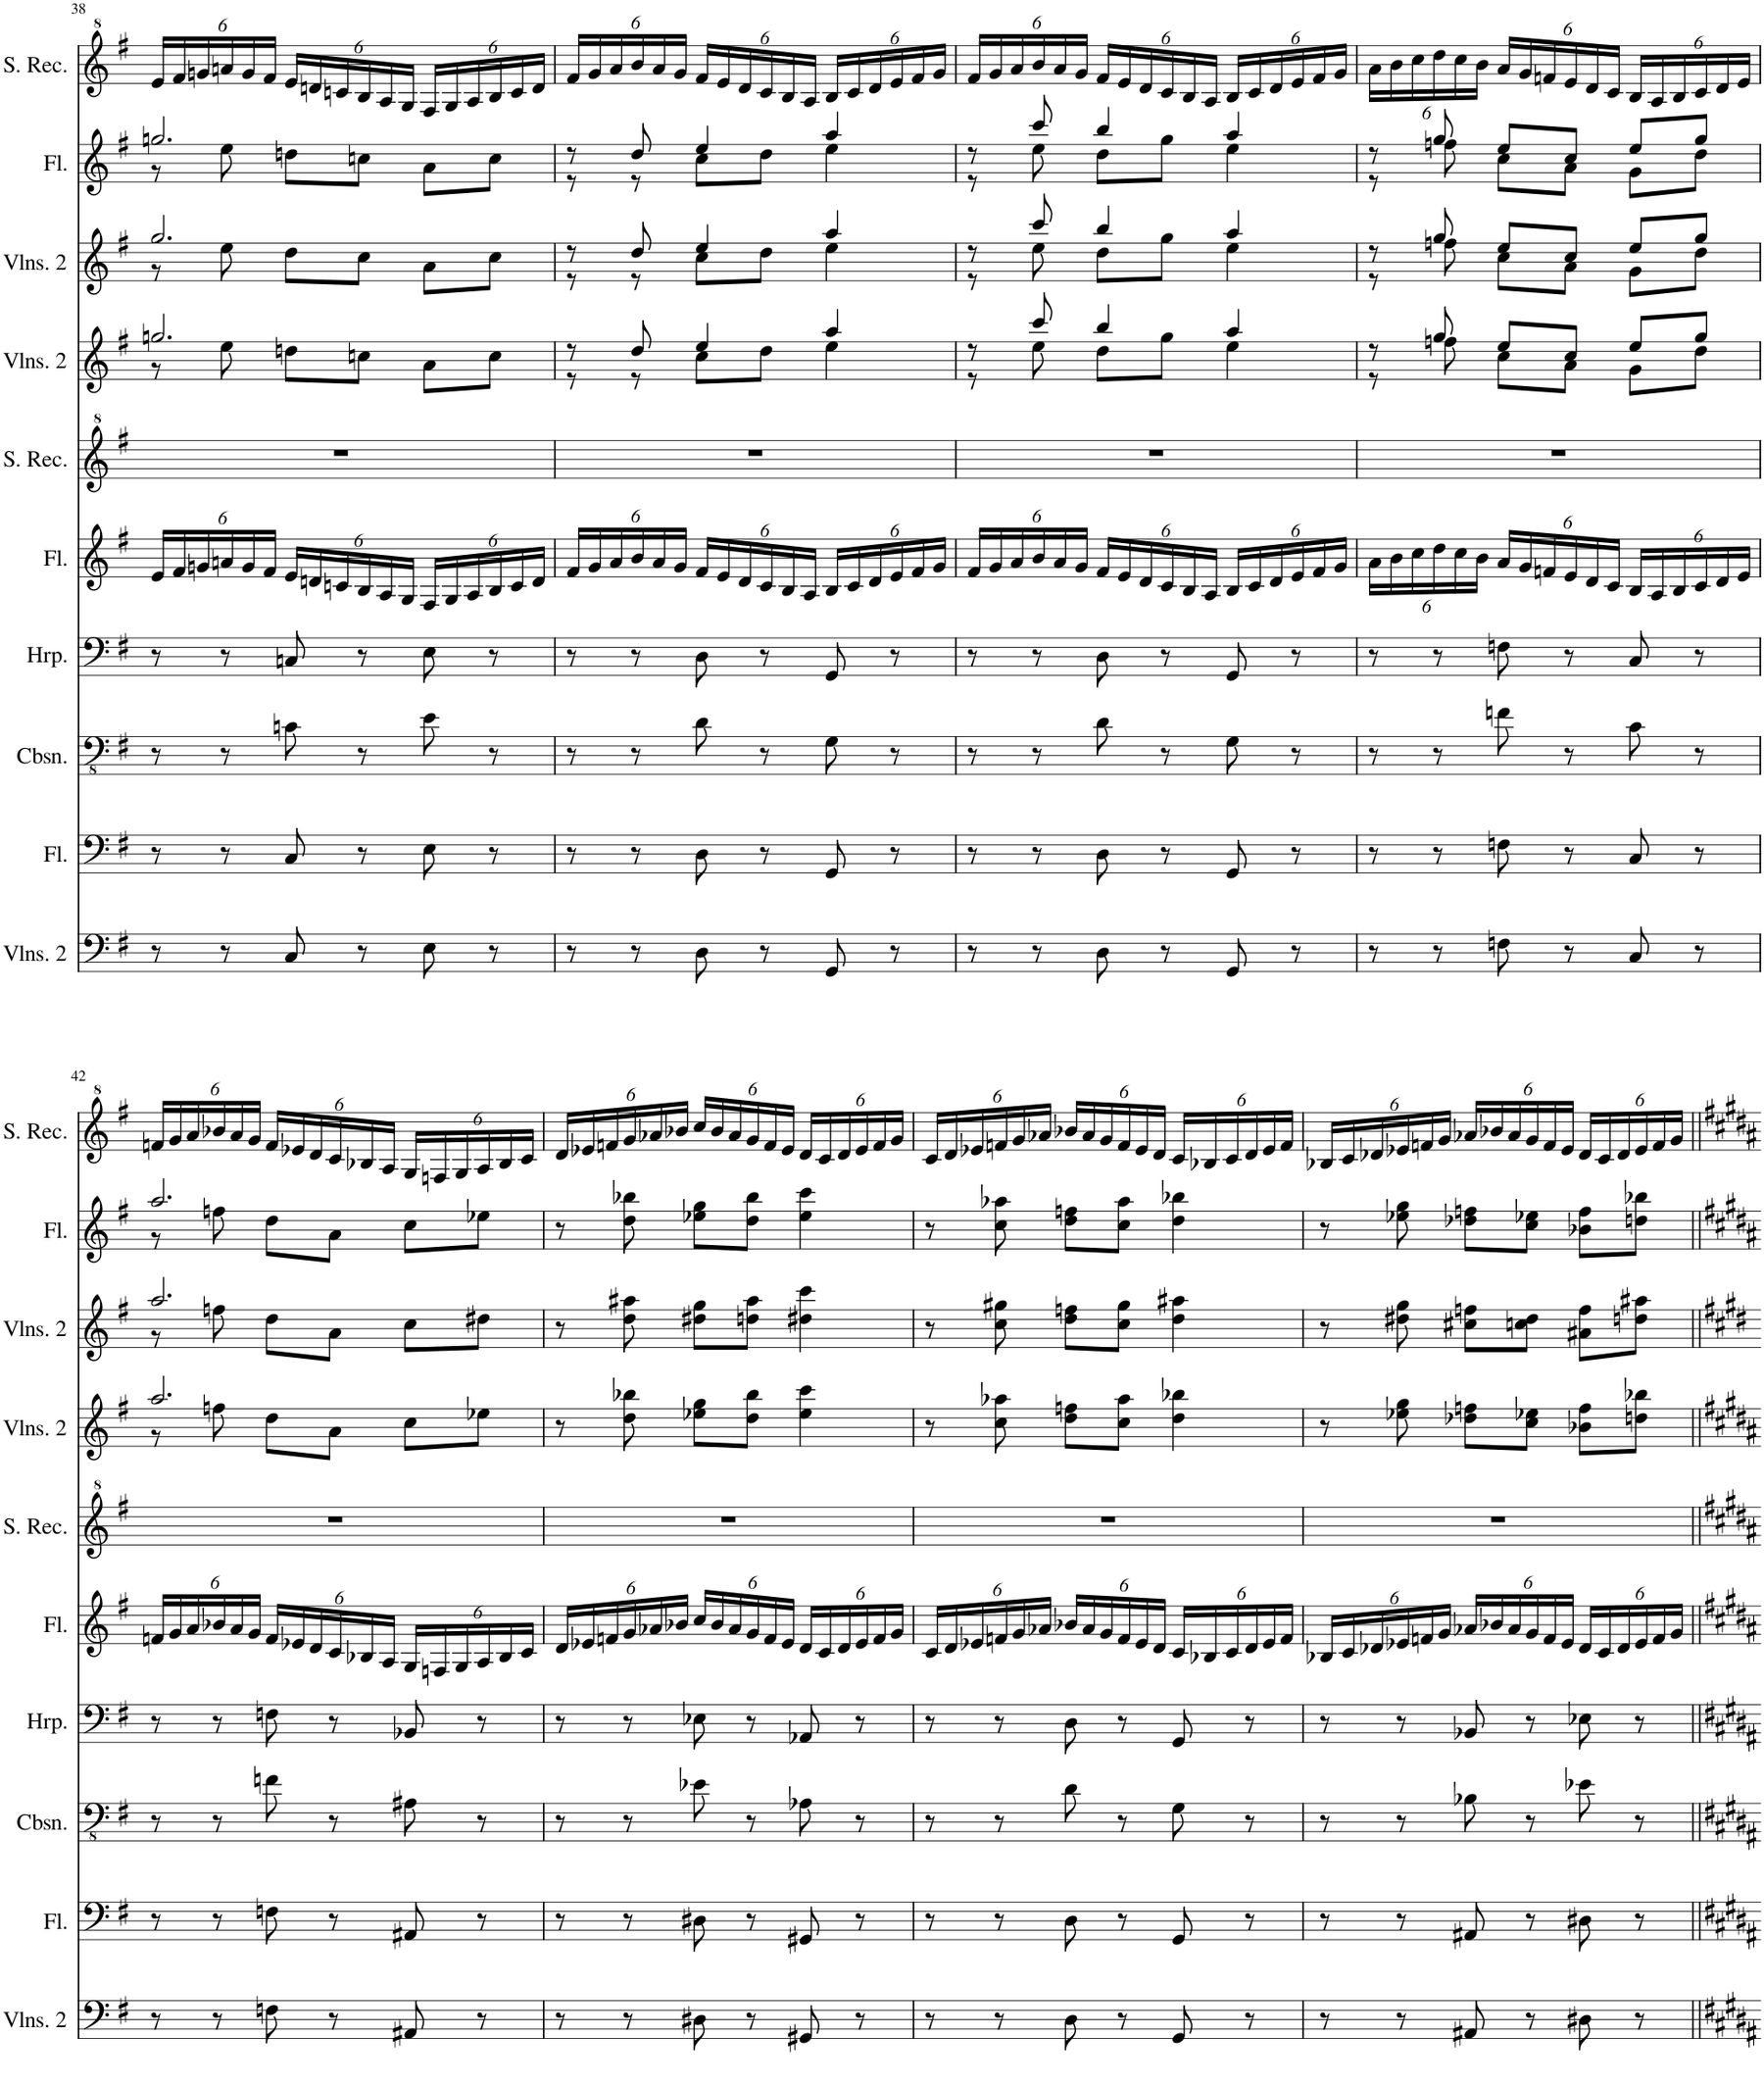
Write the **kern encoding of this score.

**kern	**kern	**kern	**kern	**kern	**kern	**kern	**kern	**kern	**kern
*part10	*part9	*part8	*part7	*part6	*part5	*part4	*part3	*part2	*part1
*staff10	*staff9	*staff8	*staff7	*staff6	*staff5	*staff4	*staff3	*staff2	*staff1
*I"Violins 2	*I"Flute	*I"Contrabassoon	*I"Harp	*I"Flute	*I"Soprano Recorder	*I"Violins 2	*I"Violins 2	*I"Flute	*I"Soprano Recorder
*I'Vlns. 2	*I'Fl.	*I'Cbsn.	*I'Hrp.	*I'Fl.	*I'S. Rec.	*I'Vlns. 2	*I'Vlns. 2	*I'Fl.	*I'S. Rec.
!!LO:PB:g=z
*clefF4	*clefF4	*clefFv4	*clefF4	*clefG2	*clefG^2	*clefG2	*clefG2	*clefG2	*clefG^2
*	*	*Trd7c12	*	*	*	*	*	*	*
*k[f#]	*k[f#]	*k[f#]	*k[f#]	*k[f#]	*k[f#]	*k[f#]	*k[f#]	*k[f#]	*k[f#]
*M3/4	*M3/4	*M3/4	*M3/4	*M3/4	*M3/4	*M3/4	*M3/4	*M3/4	*M3/4
*	*	*	*	*Xbrackettup	*	*	*	*	*Xbrackettup
=38	=38	=38	=38	=38	=38	=38	=38	=38	=38
*	*	*	*	*	*	*^	*^	*^	*
8r	8r	8r	8r	24e/LL	2.r	2.ggn/	8r	2.gg/	8r	2.ggn/	8r	24ee/LL
.	.	.	.	24f#/	.	.	.	.	.	.	.	24ff#/
.	.	.	.	24gn/	.	.	.	.	.	.	.	24ggn/
8r	8r	8r	8r	24an/	.	.	8ee\	.	8ee\	.	8ee\	24aan/
.	.	.	.	24g/	.	.	.	.	.	.	.	24gg/
.	.	.	.	24f#/JJ	.	.	.	.	.	.	.	24ff#/JJ
8C/	8C/	8Cn\	8Cn/	24e/LL	.	.	8ddn\L	.	8dd\L	.	8ddn\L	24ee/LL
.	.	.	.	24dn/	.	.	.	.	.	.	.	24ddn/
.	.	.	.	24cn/	.	.	.	.	.	.	.	24ccn/
8r	8r	8r	8r	24B/	.	.	8ccn\J	.	8cc\J	.	8ccn\J	24b/
.	.	.	.	24A/	.	.	.	.	.	.	.	24a/
.	.	.	.	24G/JJ	.	.	.	.	.	.	.	24g/JJ
8E\	8E\	8E\	8E\	24F#/LL	.	.	8a\L	.	8a\L	.	8a\L	24f#/LL
.	.	.	.	24G/	.	.	.	.	.	.	.	24g/
.	.	.	.	24A/	.	.	.	.	.	.	.	24a/
8r	8r	8r	8r	24B/	.	.	8cc\J	.	8cc\J	.	8cc\J	24b/
.	.	.	.	24c/	.	.	.	.	.	.	.	24cc/
.	.	.	.	24d/JJ	.	.	.	.	.	.	.	24dd/JJ
=39	=39	=39	=39	=39	=39	=39	=39	=39	=39	=39	=39	=39
8r	8r	8r	8r	24f#/LL	2.r	8r	8r	8r	8r	8r	8r	24ff#/LL
.	.	.	.	24g/	.	.	.	.	.	.	.	24gg/
.	.	.	.	24a/	.	.	.	.	.	.	.	24aa/
8r	8r	8r	8r	24b/	.	8dd/	8r	8dd/	8r	8dd/	8r	24bb/
.	.	.	.	24a/	.	.	.	.	.	.	.	24aa/
.	.	.	.	24g/JJ	.	.	.	.	.	.	.	24gg/JJ
8D\	8D\	8D\	8D\	24f#/LL	.	4ee/	8cc\L	4ee/	8cc\L	4ee/	8cc\L	24ff#/LL
.	.	.	.	24e/	.	.	.	.	.	.	.	24ee/
.	.	.	.	24d/	.	.	.	.	.	.	.	24dd/
8r	8r	8r	8r	24c/	.	.	8dd\J	.	8dd\J	.	8dd\J	24cc/
.	.	.	.	24B/	.	.	.	.	.	.	.	24b/
.	.	.	.	24A/JJ	.	.	.	.	.	.	.	24a/JJ
8GG/	8GG/	8GG\	8GG/	24B/LL	.	4aa/	4ee\	4aa/	4ee\	4aa/	4ee\	24b/LL
.	.	.	.	24c/	.	.	.	.	.	.	.	24cc/
.	.	.	.	24d/	.	.	.	.	.	.	.	24dd/
8r	8r	8r	8r	24e/	.	.	.	.	.	.	.	24ee/
.	.	.	.	24f#/	.	.	.	.	.	.	.	24ff#/
.	.	.	.	24g/JJ	.	.	.	.	.	.	.	24gg/JJ
=40	=40	=40	=40	=40	=40	=40	=40	=40	=40	=40	=40	=40
8r	8r	8r	8r	24f#/LL	2.r	8r	8r	8r	8r	8r	8r	24ff#/LL
.	.	.	.	24g/	.	.	.	.	.	.	.	24gg/
.	.	.	.	24a/	.	.	.	.	.	.	.	24aa/
8r	8r	8r	8r	24b/	.	8ccc/	8ee\	8ccc/	8ee\	8ccc/	8ee\	24bb/
.	.	.	.	24a/	.	.	.	.	.	.	.	24aa/
.	.	.	.	24g/JJ	.	.	.	.	.	.	.	24gg/JJ
8D\	8D\	8D\	8D\	24f#/LL	.	4bb/	8dd\L	4bb/	8dd\L	4bb/	8dd\L	24ff#/LL
.	.	.	.	24e/	.	.	.	.	.	.	.	24ee/
.	.	.	.	24d/	.	.	.	.	.	.	.	24dd/
8r	8r	8r	8r	24c/	.	.	8gg\J	.	8gg\J	.	8gg\J	24cc/
.	.	.	.	24B/	.	.	.	.	.	.	.	24b/
.	.	.	.	24A/JJ	.	.	.	.	.	.	.	24a/JJ
8GG/	8GG/	8GG\	8GG/	24B/LL	.	4aa/	4ee\	4aa/	4ee\	4aa/	4ee\	24b/LL
.	.	.	.	24c/	.	.	.	.	.	.	.	24cc/
.	.	.	.	24d/	.	.	.	.	.	.	.	24dd/
8r	8r	8r	8r	24e/	.	.	.	.	.	.	.	24ee/
.	.	.	.	24f#/	.	.	.	.	.	.	.	24ff#/
.	.	.	.	24g/JJ	.	.	.	.	.	.	.	24gg/JJ
=41	=41	=41	=41	=41	=41	=41	=41	=41	=41	=41	=41	=41
8r	8r	8r	8r	24a\LL	2.r	8r	8r	8r	8r	8r	8r	24aa\LL
.	.	.	.	24b\	.	.	.	.	.	.	.	24bb\
.	.	.	.	24cc\	.	.	.	.	.	.	.	24ccc\
8r	8r	8r	8r	24dd\	.	8gg/	8ffn\	8gg/	8ffn\	8gg/	8ffn\	24ddd\
.	.	.	.	24cc\	.	.	.	.	.	.	.	24ccc\
.	.	.	.	24b\JJ	.	.	.	.	.	.	.	24bb\JJ
8Fn\	8Fn\	8Fn\	8Fn\	24a/LL	.	8ee/L	8cc\L	8ee/L	8cc\L	8ee/L	8cc\L	24aa/LL
.	.	.	.	24g/	.	.	.	.	.	.	.	24gg/
.	.	.	.	24fn/	.	.	.	.	.	.	.	24ffn/
8r	8r	8r	8r	24e/	.	8cc/J	8a\J	8cc/J	8a\J	8cc/J	8a\J	24ee/
.	.	.	.	24d/	.	.	.	.	.	.	.	24dd/
.	.	.	.	24c/JJ	.	.	.	.	.	.	.	24cc/JJ
8C/	8C/	8C\	8C/	24B/LL	.	8ee/L	8g\L	8ee/L	8g\L	8ee/L	8g\L	24b/LL
.	.	.	.	24A/	.	.	.	.	.	.	.	24a/
.	.	.	.	24B/	.	.	.	.	.	.	.	24b/
8r	8r	8r	8r	24c/	.	8gg/J	8dd\J	8gg/J	8dd\J	8gg/J	8dd\J	24cc/
.	.	.	.	24d/	.	.	.	.	.	.	.	24dd/
.	.	.	.	24e/JJ	.	.	.	.	.	.	.	24ee/JJ
!!LO:LB:g=z
=42	=42	=42	=42	=42	=42	=42	=42	=42	=42	=42	=42	=42
8r	8r	8r	8r	24fn/LL	2.r	2.aa/	8r	2.aa/	8r	2.aa/	8r	24ffn/LL
.	.	.	.	24g/	.	.	.	.	.	.	.	24gg/
.	.	.	.	24a/	.	.	.	.	.	.	.	24aa/
8r	8r	8r	8r	24b-X/	.	.	8ffn\	.	8ffn\	.	8ffn\	24bb-X/
.	.	.	.	24a/	.	.	.	.	.	.	.	24aa/
.	.	.	.	24g/JJ	.	.	.	.	.	.	.	24gg/JJ
8Fn\	8Fn\	8Fn\	8Fn\	24f/LL	.	.	8dd\L	.	8dd\L	.	8dd\L	24ff/LL
.	.	.	.	24e-X/	.	.	.	.	.	.	.	24ee-X/
.	.	.	.	24d/	.	.	.	.	.	.	.	24dd/
8r	8r	8r	8r	24c/	.	.	8a\J	.	8a\J	.	8a\J	24cc/
.	.	.	.	24B-X/	.	.	.	.	.	.	.	24b-X/
.	.	.	.	24A/JJ	.	.	.	.	.	.	.	24a/JJ
8AA#X/	8AA#X/	8AA#X\	8BB-X/	24G/LL	.	.	8cc\L	.	8cc\L	.	8cc\L	24g/LL
.	.	.	.	24Fn/	.	.	.	.	.	.	.	24fn/
.	.	.	.	24G/	.	.	.	.	.	.	.	24g/
8r	8r	8r	8r	24A/	.	.	8ee-X\J	.	8dd#X\J	.	8ee-X\J	24a/
.	.	.	.	24B-/	.	.	.	.	.	.	.	24b-/
.	.	.	.	24c/JJ	.	.	.	.	.	.	.	24cc/JJ
*	*	*	*	*	*	*v	*v	*	*	*v	*v	*
*	*	*	*	*	*	*	*v	*v	*	*
=43	=43	=43	=43	=43	=43	=43	=43	=43	=43
8r	8r	8r	8r	24d/LL	2.r	8r	8r	8r	24dd/LL
.	.	.	.	24e-X/	.	.	.	.	24ee-X/
.	.	.	.	24fn/	.	.	.	.	24ffn/
8r	8r	8r	8r	24g/	.	8dd\ 8bb-X\	8dd\ 8aa#X\	8dd\ 8bb-X\	24gg/
.	.	.	.	24a-X/	.	.	.	.	24aa-X/
.	.	.	.	24b-X/JJ	.	.	.	.	24bb-X/JJ
8D#X\	8D#X\	8E-X\	8E-X\	24cc/LL	.	8ee-X\ 8gg\L	8dd#X\ 8gg\L	8ee-X\ 8gg\L	24ccc/LL
.	.	.	.	24b-/	.	.	.	.	24bb-/
.	.	.	.	24a-/	.	.	.	.	24aa-/
8r	8r	8r	8r	24g/	.	8dd\ 8bb-\J	8ddn\ 8aa#\J	8dd\ 8bb-\J	24gg/
.	.	.	.	24f/	.	.	.	.	24ff/
.	.	.	.	24e-/JJ	.	.	.	.	24ee-/JJ
8GG#X/	8GG#X/	8AA-X\	8AA-X/	24d/LL	.	4ee-\ 4ccc\	4dd#X\ 4ccc\	4ee-\ 4ccc\	24dd/LL
.	.	.	.	24c/	.	.	.	.	24cc/
.	.	.	.	24d/	.	.	.	.	24dd/
8r	8r	8r	8r	24e-/	.	.	.	.	24ee-/
.	.	.	.	24f/	.	.	.	.	24ff/
.	.	.	.	24g/JJ	.	.	.	.	24gg/JJ
=44	=44	=44	=44	=44	=44	=44	=44	=44	=44
8r	8r	8r	8r	24c/LL	2.r	8r	8r	8r	24cc/LL
.	.	.	.	24d/	.	.	.	.	24dd/
.	.	.	.	24e-X/	.	.	.	.	24ee-X/
8r	8r	8r	8r	24fn/	.	8cc\ 8aa-X\	8cc\ 8gg#X\	8cc\ 8aa-X\	24ffn/
.	.	.	.	24g/	.	.	.	.	24gg/
.	.	.	.	24a-X/JJ	.	.	.	.	24aa-X/JJ
8D\	8D\	8D\	8D\	24b-X/LL	.	8dd\ 8ffn\L	8dd\ 8ffn\L	8dd\ 8ffn\L	24bb-X/LL
.	.	.	.	24a-/	.	.	.	.	24aa-/
.	.	.	.	24g/	.	.	.	.	24gg/
8r	8r	8r	8r	24f/	.	8cc\ 8aa-\J	8cc\ 8gg#\J	8cc\ 8aa-\J	24ff/
.	.	.	.	24e-/	.	.	.	.	24ee-/
.	.	.	.	24d/JJ	.	.	.	.	24dd/JJ
8GG/	8GG/	8GG\	8GG/	24c/LL	.	4dd\ 4bb-X\	4dd\ 4aa#X\	4dd\ 4bb-X\	24cc/LL
.	.	.	.	24B-X/	.	.	.	.	24b-X/
.	.	.	.	24c/	.	.	.	.	24cc/
8r	8r	8r	8r	24d/	.	.	.	.	24dd/
.	.	.	.	24e-/	.	.	.	.	24ee-/
.	.	.	.	24f/JJ	.	.	.	.	24ff/JJ
=45	=45	=45	=45	=45	=45	=45	=45	=45	=45
8r	8r	8r	8r	24B-X/LL	2.r	8r	8r	8r	24b-X/LL
.	.	.	.	24c/	.	.	.	.	24cc/
.	.	.	.	24d-X/	.	.	.	.	24dd-X/
8r	8r	8r	8r	24e-X/	.	8ee-X\ 8gg\	8dd#X\ 8gg\	8ee-X\ 8gg\	24ee-X/
.	.	.	.	24fn/	.	.	.	.	24ffn/
.	.	.	.	24g/JJ	.	.	.	.	24gg/JJ
8AA#X/	8AA#X/	8BB-X\	8BB-X/	24a-X/LL	.	8dd-X\ 8ffn\L	8cc#X\ 8ffn\L	8dd-X\ 8ffn\L	24aa-X/LL
.	.	.	.	24b-X/	.	.	.	.	24bb-X/
.	.	.	.	24a-/	.	.	.	.	24aa-/
8r	8r	8r	8r	24g/	.	8cc\ 8ee-X\J	8ccn\ 8dd#\J	8cc\ 8ee-X\J	24gg/
.	.	.	.	24f/	.	.	.	.	24ff/
.	.	.	.	24e-/JJ	.	.	.	.	24ee-/JJ
8D#X\	8D#X\	8E-X\	8E-X\	24d-/LL	.	8b-X\ 8ff\L	8a#X\ 8ff\L	8b-X\ 8ff\L	24dd-/LL
.	.	.	.	24c/	.	.	.	.	24cc/
.	.	.	.	24d-/	.	.	.	.	24dd-/
8r	8r	8r	8r	24e-/	.	8ddn\ 8bb-X\J	8ddn\ 8aa#X\J	8ddn\ 8bb-X\J	24ee-/
.	.	.	.	24f/	.	.	.	.	24ff/
.	.	.	.	24g/JJ	.	.	.	.	24gg/JJ
=||	=||	=||	=||	=||	=||	=||	=||	=||	=||
*-	*-	*-	*-	*-	*-	*-	*-	*-	*-
